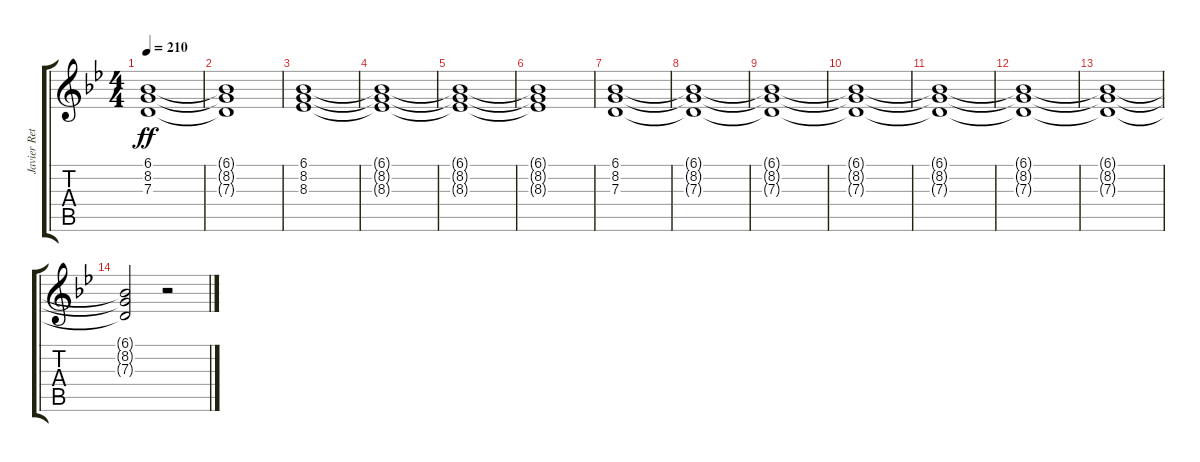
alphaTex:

\track ("Javier Retamozo" "Javier Ret") {instrument stringensemble1}
\staff {score tabs}
\tuning (E4 B3 G3 D3 A2 E2) {hide}
\ts (4 4)
\tempo 210
\clef g2
\ks gminor
(6.1{t} 8.2{t} 7.3{t}).1{dy ff} |
(6.1{t} 8.2{t} 7.3{t}).1 |
(6.1 8.2 8.3).1 |
(6.1{t} 8.2{t} 8.3{t}).1 |
(6.1{t} 8.2{t} 8.3{t}).1 |
(6.1{t} 8.2{t} 8.3{t}).1 |
(6.1 8.2 7.3).1 |
(6.1{t} 8.2{t} 7.3{t}).1 |
(6.1{t} 8.2{t} 7.3{t}).1 |
(6.1{t} 8.2{t} 7.3{t}).1 |
(6.1{t} 8.2{t} 7.3{t}).1 |
(6.1{t} 8.2{t} 7.3{t}).1 |
(6.1{t} 8.2{t} 7.3{t}).1{volume 0} |
(6.1{t} 8.2{t} 7.3{t}).2 r.2
